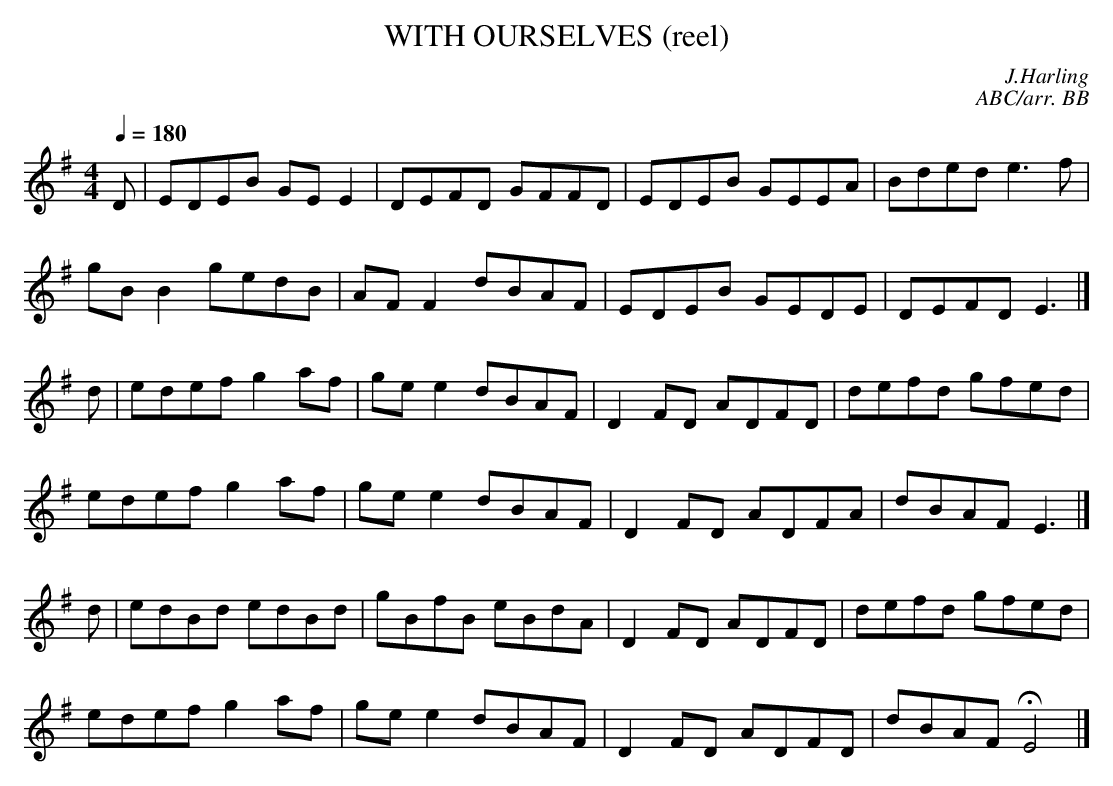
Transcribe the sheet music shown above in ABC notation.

X:1
T:WITH OURSELVES (reel)
C:J.Harling
C:ABC/arr. BB
Q:1/4=180
M:4/4
L:1/8
K:Em
D|EDEB GE E2|DEFD GFFD|EDEB GEEA|Bded e3 f|
gBB2 gedB|AFF2 dBAF|EDEB GEDE|DEFD E3|]
d|edef g2 af|ge e2 dBAF|D2 FD ADFD|defd gfed|
edef g2 af|ge e2 dBAF|D2 FD ADFA|dBAF E3|]
d|edBd edBd|gBfB eBdA|D2 FD ADFD|defd gfed|
edef g2 af|ge e2 dBAF|D2 FD ADFD|dBAF HE4|]
